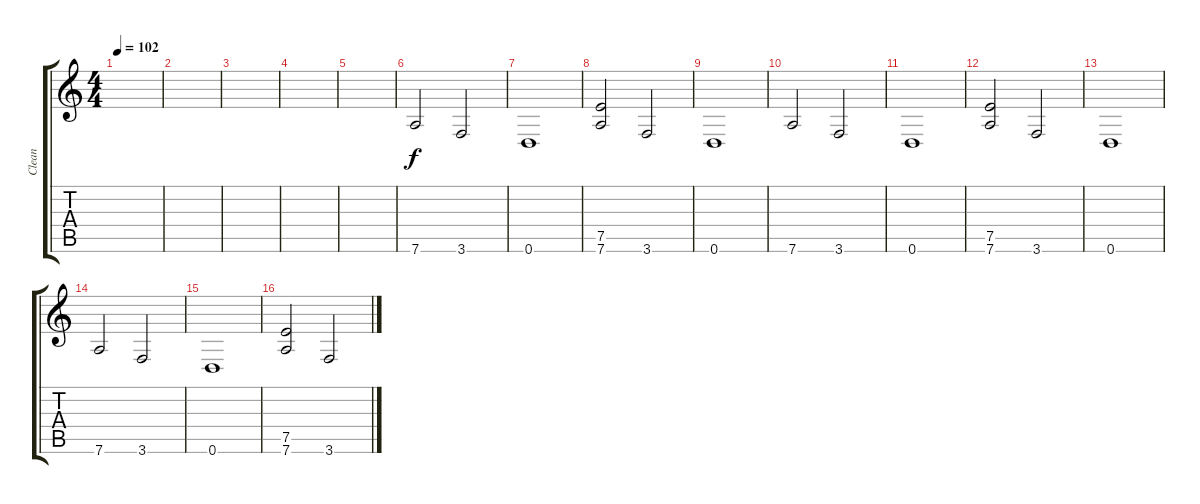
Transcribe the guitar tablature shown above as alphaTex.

\track ("Clean" "Clean") {instrument electricguitarjazz}
\staff {score tabs}
\tuning (E4 B3 G3 D3 A2 D2) {hide}
\ts (4 4)
\tempo 102
\clef g2
\ks c
|
|
|
|
|
7.6.2 3.6.2 |
0.6.1 |
(7.5 7.6).2 3.6.2 |
0.6.1 |
7.6.2 3.6.2 |
0.6.1 |
(7.5 7.6).2 3.6.2 |
0.6.1 |
7.6.2 3.6.2 |
0.6.1 |
(7.5 7.6).2 3.6.2
